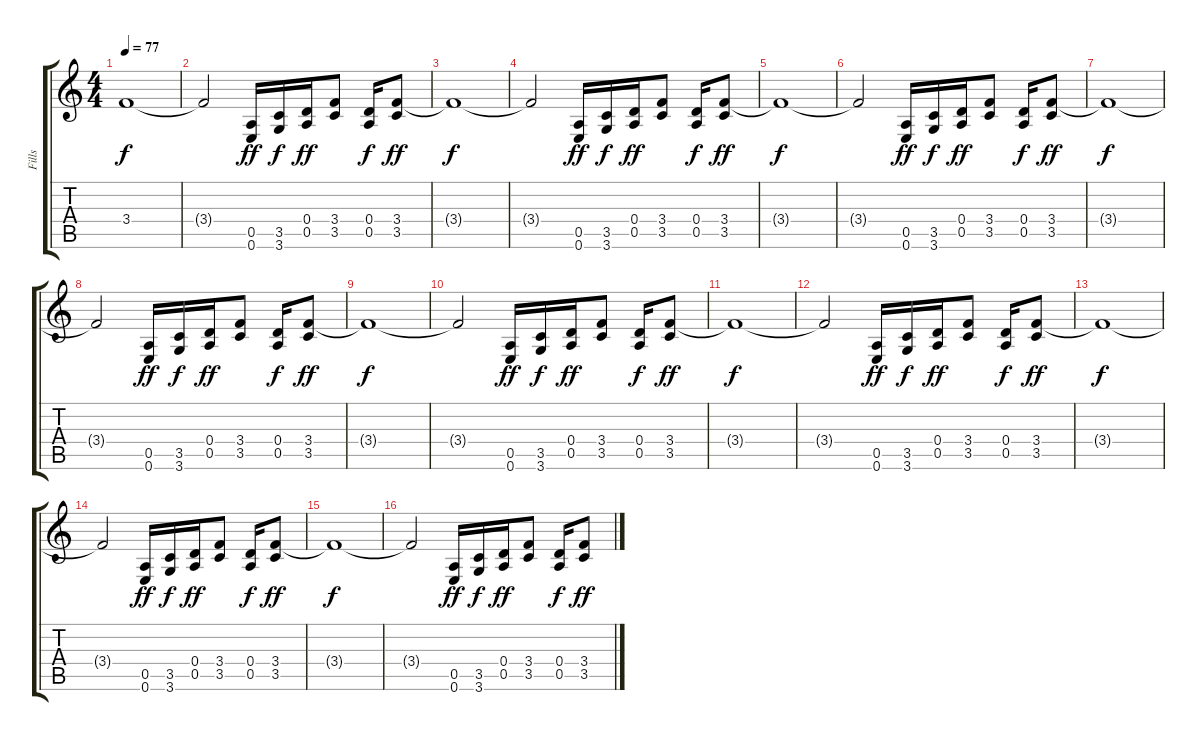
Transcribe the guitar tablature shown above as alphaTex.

\track ("Fills" "Fills") {instrument acousticguitarsteel}
\staff {score tabs}
\tuning (E4 B3 G3 D3 A2 E2) {hide}
\ts (4 4)
\tempo 77
\clef g2
\ks c
3.4{t}.1{dy f} |
3.4{t}.2 (0.5 0.6).16{dy ff} (3.5 3.6).16{dy f} (0.4 0.5).16{dy ff} (3.4 3.5).8 (0.4 0.5).16{dy f} (3.4 3.5).8{dy ff} |
3.4{t}.1{dy f} |
3.4{t}.2 (0.5 0.6).16{dy ff} (3.5 3.6).16{dy f} (0.4 0.5).16{dy ff} (3.4 3.5).8 (0.4 0.5).16{dy f} (3.4 3.5).8{dy ff} |
3.4{t}.1{dy f} |
3.4{t}.2 (0.5 0.6).16{dy ff} (3.5 3.6).16{dy f} (0.4 0.5).16{dy ff} (3.4 3.5).8 (0.4 0.5).16{dy f} (3.4 3.5).8{dy ff} |
3.4{t}.1{dy f} |
3.4{t}.2 (0.5 0.6).16{dy ff} (3.5 3.6).16{dy f} (0.4 0.5).16{dy ff} (3.4 3.5).8 (0.4 0.5).16{dy f} (3.4 3.5).8{dy ff} |
3.4{t}.1{dy f} |
3.4{t}.2 (0.5 0.6).16{dy ff} (3.5 3.6).16{dy f} (0.4 0.5).16{dy ff} (3.4 3.5).8 (0.4 0.5).16{dy f} (3.4 3.5).8{dy ff} |
3.4{t}.1{dy f} |
3.4{t}.2 (0.5 0.6).16{dy ff} (3.5 3.6).16{dy f} (0.4 0.5).16{dy ff} (3.4 3.5).8 (0.4 0.5).16{dy f} (3.4 3.5).8{dy ff} |
3.4{t}.1{dy f} |
3.4{t}.2 (0.5 0.6).16{dy ff} (3.5 3.6).16{dy f} (0.4 0.5).16{dy ff} (3.4 3.5).8 (0.4 0.5).16{dy f} (3.4 3.5).8{dy ff} |
3.4{t}.1{dy f} |
3.4{t}.2 (0.5 0.6).16{dy ff} (3.5 3.6).16{dy f} (0.4 0.5).16{dy ff} (3.4 3.5).8 (0.4 0.5).16{dy f} (3.4 3.5).8{dy ff}
